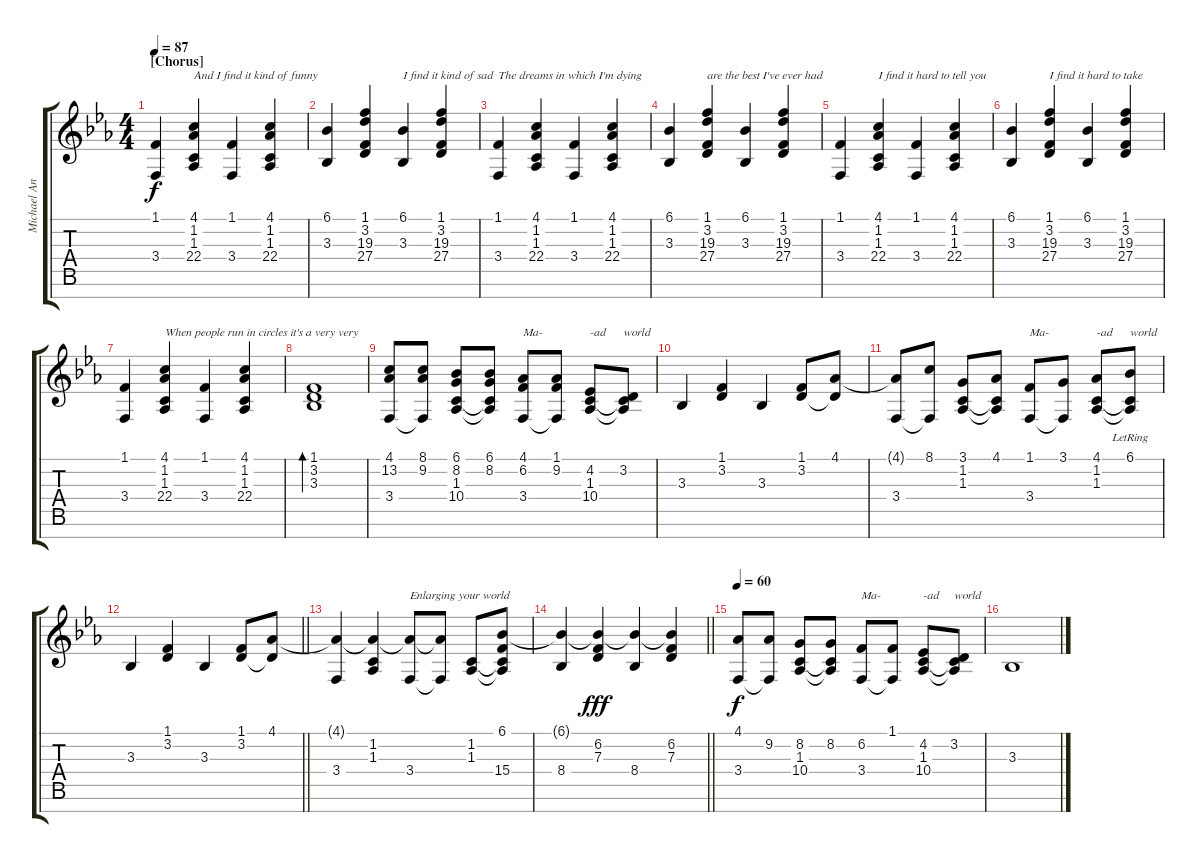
\track ("Michael Andrews" "Michael An") {instrument acousticgrandpiano}
\staff {score tabs}
\tuning (E4 B3 G3 D3 A2 E2 B1) {hide}
\ts (4 4)
\section ("" "[Chorus]")
\tempo 87
\clef g2
\ks eb
(1.1 3.4).4{dy f} (4.1 1.2 1.3 22.4).4{txt "And I find it kind of funny"} (1.1 3.4).4 (4.1 1.2 1.3 22.4).4 |
(6.1 3.3).4 (1.1 3.2 19.3 27.4).4 (6.1 3.3).4{txt "I find it kind of sad"} (1.1 3.2 19.3 27.4).4 |
(1.1 3.4).4{txt "The dreams in which I'm dying"} (4.1 1.2 1.3 22.4).4 (1.1 3.4).4 (4.1 1.2 1.3 22.4).4 |
(6.1 3.3).4 (1.1 3.2 19.3 27.4).4{txt "are the best I've ever had"} (6.1 3.3).4 (1.1 3.2 19.3 27.4).4 |
(1.1 3.4).4 (4.1 1.2 1.3 22.4).4{txt "I find it hard to tell you"} (1.1 3.4).4 (4.1 1.2 1.3 22.4).4 |
(6.1 3.3).4 (1.1 3.2 19.3 27.4).4{txt "I find it hard to take"} (6.1 3.3).4 (1.1 3.2 19.3 27.4).4 |
(1.1 3.4).4 (4.1 1.2 1.3 22.4).4{txt "When people run in circles it's a very very"} (1.1 3.4).4 (4.1 1.2 1.3 22.4).4 |
(1.1 3.2 3.3).1{bd 480} |
(4.1 13.2 3.4).8 (8.1 9.2 3.4{t}).8 (6.1 8.2 1.3 10.4).8 (6.1 8.2 1.3{t} 10.4{t}).8 (4.1 6.2 3.4).8{txt "Ma-"} (1.1 9.2 3.4{t}).8 (4.2 1.3 10.4).8{txt "-ad"} (3.2 1.3{t} 10.4{t}).8{txt "world"} |
3.3.4 (1.1 3.2).4 3.3.4 (1.1 3.2).8 (4.1 3.2{t}).8 |
(4.1{t} 3.4).8 (8.1 3.4{t}).8 (3.1 1.2 1.3).8 (4.1 1.2{t} 1.3{t}).8 (1.1 3.4).8{txt "Ma-"} (3.1 3.4{t}).8 (4.1 1.2 1.3).8{txt "-ad"} (6.1{lr} 1.2{t} 1.3{t}).8{txt "world"} |
\barLineRight lightlight
3.3.4 (1.1 3.2).4 3.3.4 (1.1 3.2).8 (4.1 3.2{t}).8 |
(4.1{t} 3.4).4 (4.1{t} 1.2 1.3).4 (4.1{t} 3.4).8{txt "Enlarging your world"} (4.1{t} 3.4{t}).8 (1.2 1.3).8 (6.1 1.2{t} 1.3{t} 15.4).8 |
\barLineRight lightlight
(6.1{t} 8.4).4 (6.1{t} 6.2 7.3).4{dy fff} (6.1{t} 8.4).4 (6.1{t} 6.2 7.3).4 |
\tempo 60
(4.1 3.4).8{dy f} (9.2 3.4{t}).8 (8.2 1.3 10.4).8 (8.2 1.3{t} 10.4{t}).8 (6.2 3.4).8{txt "Ma-"} (1.1 3.4{t}).8 (4.2 1.3 10.4).8{txt "-ad"} (3.2 1.3{t} 10.4{t}).8{txt "world"} |
3.3.1
